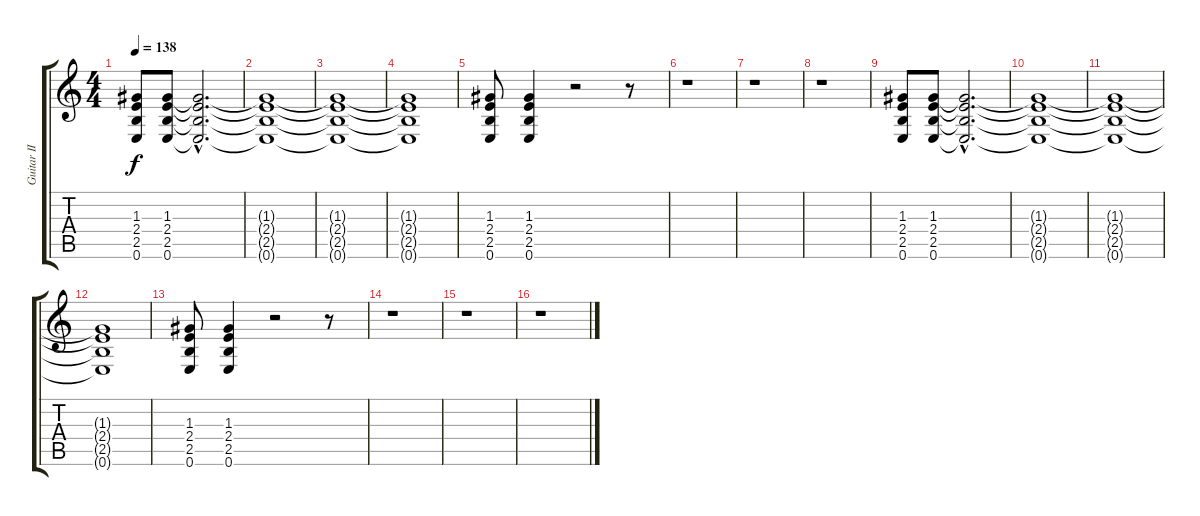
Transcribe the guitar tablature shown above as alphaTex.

\track ("Guitar II" "Guitar II") {instrument distortionguitar}
\staff {score tabs}
\tuning (E4 B3 G3 D3 A2 E2) {hide}
\ts (4 4)
\tempo 138
\clef g2
\ks c
(1.3 2.4 2.5 0.6).8{dy f} (1.3 2.4 2.5 0.6).8 (1.3{hac t} 2.4{hac t} 2.5{hac t} 0.6{hac t}).2{d} |
(1.3{t} 2.4{t} 2.5{t} 0.6{t}).1 |
(1.3{t} 2.4{t} 2.5{t} 0.6{t}).1 |
(1.3{t} 2.4{t} 2.5{t} 0.6{t}).1 |
(1.3 2.4 2.5 0.6).8 (1.3 2.4 2.5 0.6).4 r.2 r.8 |
r.1 |
r.1 |
r.1 |
(1.3 2.4 2.5 0.6).8 (1.3 2.4 2.5 0.6).8 (1.3{hac t} 2.4{hac t} 2.5{hac t} 0.6{hac t}).2{d} |
(1.3{t} 2.4{t} 2.5{t} 0.6{t}).1 |
(1.3{t} 2.4{t} 2.5{t} 0.6{t}).1 |
(1.3{t} 2.4{t} 2.5{t} 0.6{t}).1 |
(1.3 2.4 2.5 0.6).8 (1.3 2.4 2.5 0.6).4 r.2 r.8 |
r.1 |
r.1 |
r.1
